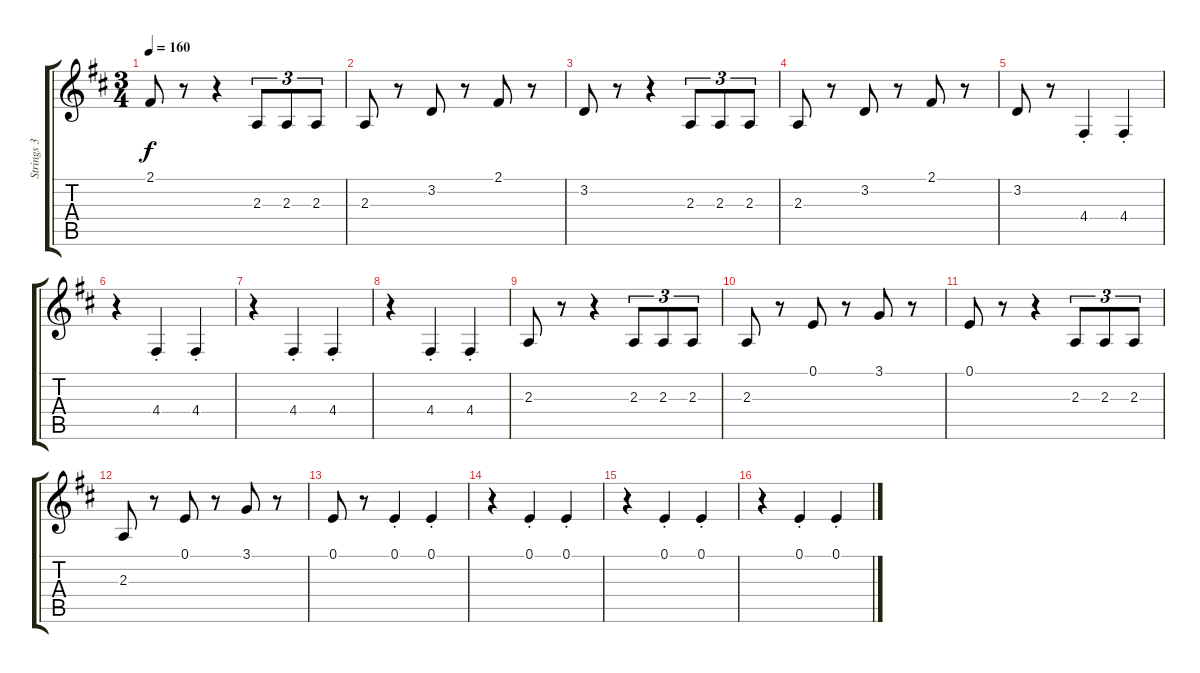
\track ("Strings 3" "Strings 3") {instrument stringensemble1}
\staff {score tabs}
\tuning (E4 B3 G3 D3 A2 E2) {hide}
\ts (3 4)
\tempo 160
\clef g2
\ks d
2.1.8{dy f} r.8 r.4 2.3.8{tu (3 2)} 2.3.8{tu (3 2)} 2.3.8{tu (3 2)} |
2.3.8 r.8 3.2.8 r.8 2.1.8 r.8 |
3.2.8 r.8 r.4 2.3.8{tu (3 2)} 2.3.8{tu (3 2)} 2.3.8{tu (3 2)} |
2.3.8 r.8 3.2.8 r.8 2.1.8 r.8 |
3.2.8 r.8 4.4{st}.4 4.4{st}.4 |
r.4 4.4{st}.4 4.4{st}.4 |
r.4 4.4{st}.4 4.4{st}.4 |
r.4 4.4{st}.4 4.4{st}.4 |
2.3.8 r.8 r.4 2.3.8{tu (3 2)} 2.3.8{tu (3 2)} 2.3.8{tu (3 2)} |
2.3.8 r.8 0.1.8 r.8 3.1.8 r.8 |
0.1.8 r.8 r.4 2.3.8{tu (3 2)} 2.3.8{tu (3 2)} 2.3.8{tu (3 2)} |
2.3.8 r.8 0.1.8 r.8 3.1.8 r.8 |
0.1.8 r.8 0.1{st}.4 0.1{st}.4 |
r.4 0.1{st}.4 0.1{st}.4 |
r.4 0.1{st}.4 0.1{st}.4 |
r.4 0.1{st}.4 0.1{st}.4
